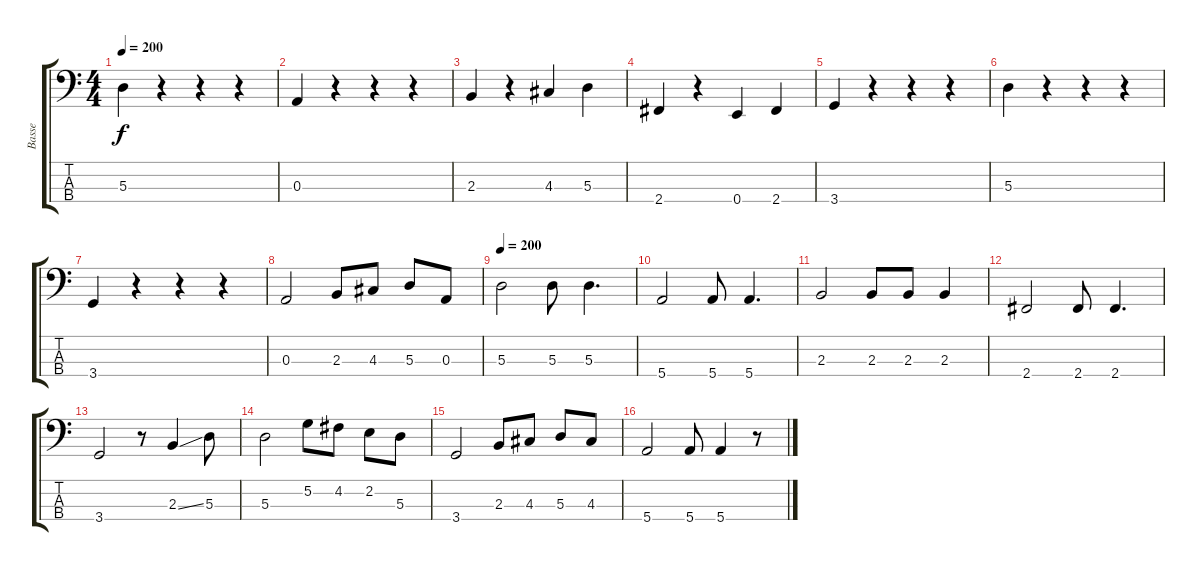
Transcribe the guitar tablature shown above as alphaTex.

\track ("Basse" "Basse") {instrument electricbassfinger}
\staff {score tabs}
\tuning (G2 D2 A1 E1) {hide}
\ts (4 4)
\tempo 200
\clef f4
\ks c
5.3.4{dy f} r.4 r.4 r.4 |
0.3.4 r.4 r.4 r.4 |
2.3.4 r.4 4.3.4 5.3.4 |
2.4.4 r.4 0.4.4 2.4.4 |
3.4.4 r.4 r.4 r.4 |
5.3.4 r.4 r.4 r.4 |
3.4.4 r.4 r.4 r.4 |
0.3.2 2.3.8 4.3.8 5.3.8 0.3.8 |
\tempo 200
5.3.2 5.3.8 5.3.4{d} |
5.4.2 5.4.8 5.4.4{d} |
2.3.2 2.3.8 2.3.8 2.3.4 |
2.4.2 2.4.8 2.4.4{d} |
3.4.2 r.8 2.3{ss}.4 5.3.8 |
5.3.2 5.2.8 4.2.8 2.2.8 5.3.8 |
3.4.2 2.3.8 4.3.8 5.3.8 4.3.8 |
5.4.2 5.4.8 5.4.4 r.8
